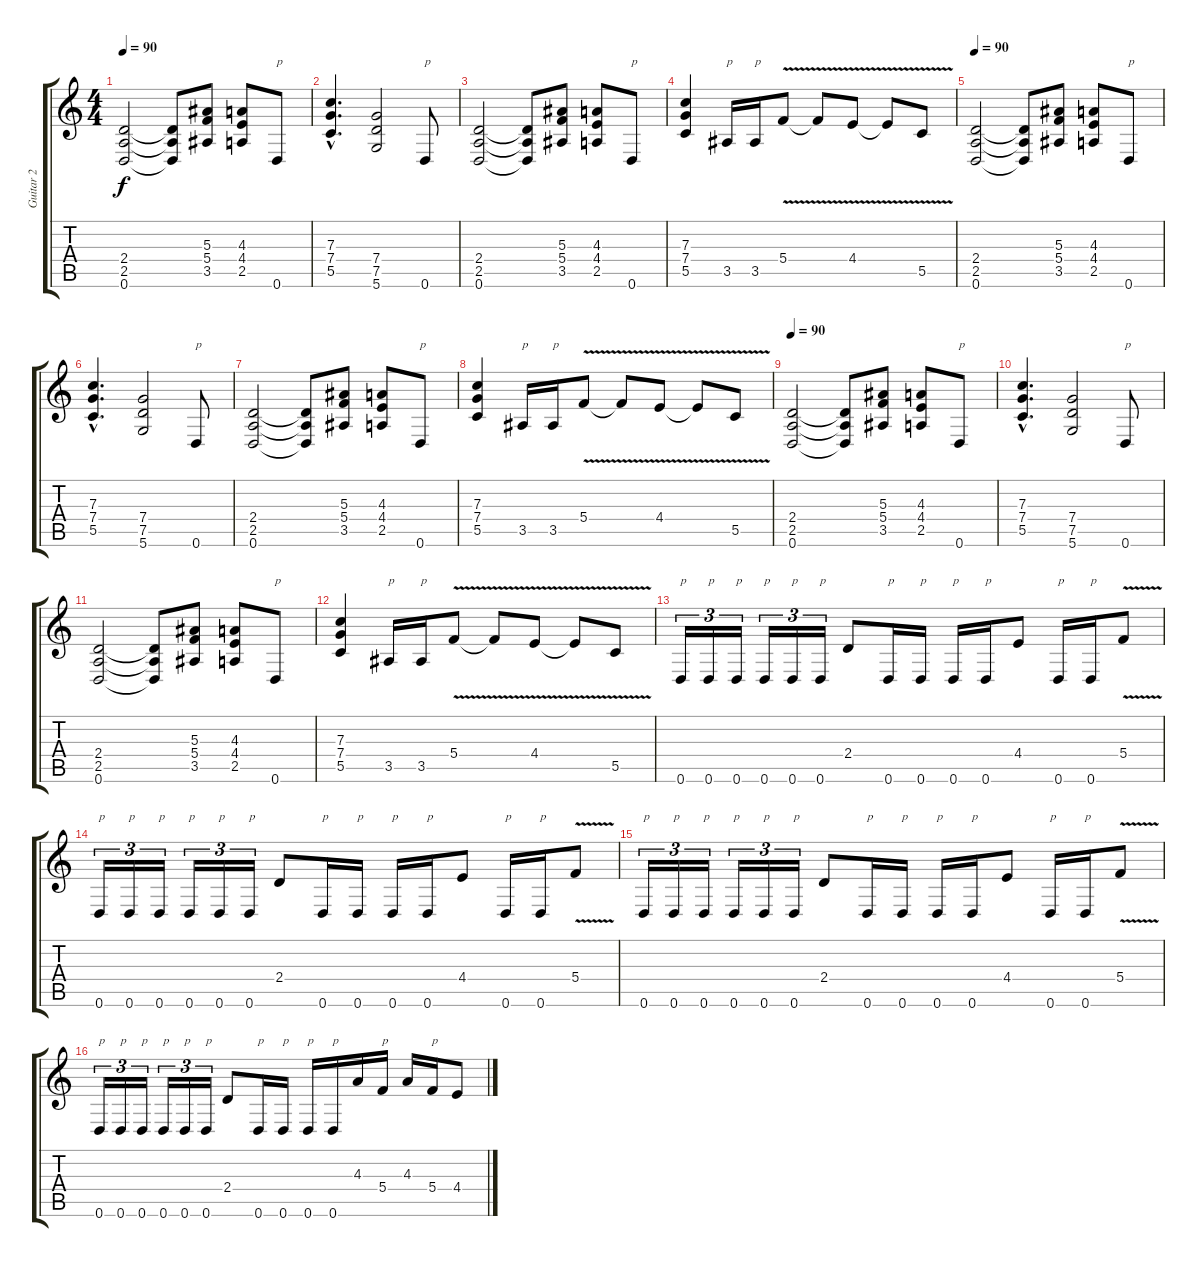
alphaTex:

\track ("Guitar 2" "Guitar 2") {instrument distortionguitar}
\staff {score tabs}
\tuning (D4 A3 F3 C3 G2 D2) {hide}
\ts (4 4)
\tempo 90
\clef g2
\ks c
(2.4 2.5 0.6).2{dy f} (2.4{t} 2.5{t} 0.6{t}).8 (5.3 5.4 3.5).8 (4.3 4.4 2.5).8 0.6.8{txt "p"} |
(7.3{hac} 7.4{hac} 5.5{hac}).4{d} (7.4 7.5 5.6).2 0.6.8{txt "p"} |
(2.4 2.5 0.6).2 (2.4{t} 2.5{t} 0.6{t}).8 (5.3 5.4 3.5).8 (4.3 4.4 2.5).8 0.6.8{txt "p"} |
(7.3 7.4 5.5).4 3.5.16{txt "p"} 3.5.16{txt "p"} 5.4{v}.8 5.4{t}.8 4.4{v}.8 4.4{t}.8 5.5{v}.8 |
\tempo 90
(2.4 2.5 0.6).2 (2.4{t} 2.5{t} 0.6{t}).8 (5.3 5.4 3.5).8 (4.3 4.4 2.5).8 0.6.8{txt "p"} |
(7.3{hac} 7.4{hac} 5.5{hac}).4{d} (7.4 7.5 5.6).2 0.6.8{txt "p"} |
(2.4 2.5 0.6).2 (2.4{t} 2.5{t} 0.6{t}).8 (5.3 5.4 3.5).8 (4.3 4.4 2.5).8 0.6.8{txt "p"} |
(7.3 7.4 5.5).4 3.5.16{txt "p"} 3.5.16{txt "p"} 5.4{v}.8 5.4{t}.8 4.4{v}.8 4.4{t}.8 5.5{v}.8 |
\tempo 90
(2.4 2.5 0.6).2 (2.4{t} 2.5{t} 0.6{t}).8 (5.3 5.4 3.5).8 (4.3 4.4 2.5).8 0.6.8{txt "p"} |
(7.3{hac} 7.4{hac} 5.5{hac}).4{d} (7.4 7.5 5.6).2 0.6.8{txt "p"} |
(2.4 2.5 0.6).2 (2.4{t} 2.5{t} 0.6{t}).8 (5.3 5.4 3.5).8 (4.3 4.4 2.5).8 0.6.8{txt "p"} |
(7.3 7.4 5.5).4 3.5.16{txt "p"} 3.5.16{txt "p"} 5.4{v}.8 5.4{t}.8 4.4{v}.8 4.4{t}.8 5.5{v}.8 |
0.6.16{tu (3 2) txt "p"} 0.6.16{tu (3 2) txt "p"} 0.6.16{tu (3 2) txt "p"} 0.6.16{tu (3 2) txt "p"} 0.6.16{tu (3 2) txt "p"} 0.6.16{tu (3 2) txt "p"} 2.4.8 0.6.16{txt "p"} 0.6.16{txt "p"} 0.6.16{txt "p"} 0.6.16{txt "p"} 4.4.8 0.6.16{txt "p"} 0.6.16{txt "p"} 5.4{v}.8 |
0.6.16{tu (3 2) txt "p"} 0.6.16{tu (3 2) txt "p"} 0.6.16{tu (3 2) txt "p"} 0.6.16{tu (3 2) txt "p"} 0.6.16{tu (3 2) txt "p"} 0.6.16{tu (3 2) txt "p"} 2.4.8 0.6.16{txt "p"} 0.6.16{txt "p"} 0.6.16{txt "p"} 0.6.16{txt "p"} 4.4.8 0.6.16{txt "p"} 0.6.16{txt "p"} 5.4{v}.8 |
0.6.16{tu (3 2) txt "p"} 0.6.16{tu (3 2) txt "p"} 0.6.16{tu (3 2) txt "p"} 0.6.16{tu (3 2) txt "p"} 0.6.16{tu (3 2) txt "p"} 0.6.16{tu (3 2) txt "p"} 2.4.8 0.6.16{txt "p"} 0.6.16{txt "p"} 0.6.16{txt "p"} 0.6.16{txt "p"} 4.4.8 0.6.16{txt "p"} 0.6.16{txt "p"} 5.4{v}.8 |
0.6.16{tu (3 2) txt "p"} 0.6.16{tu (3 2) txt "p"} 0.6.16{tu (3 2) txt "p"} 0.6.16{tu (3 2) txt "p"} 0.6.16{tu (3 2) txt "p"} 0.6.16{tu (3 2) txt "p"} 2.4.8 0.6.16{txt "p"} 0.6.16{txt "p"} 0.6.16{txt "p"} 0.6.16{txt "p"} 4.3.16 5.4.16{txt "p"} 4.3.16 5.4.16{txt "p"} 4.4.8
